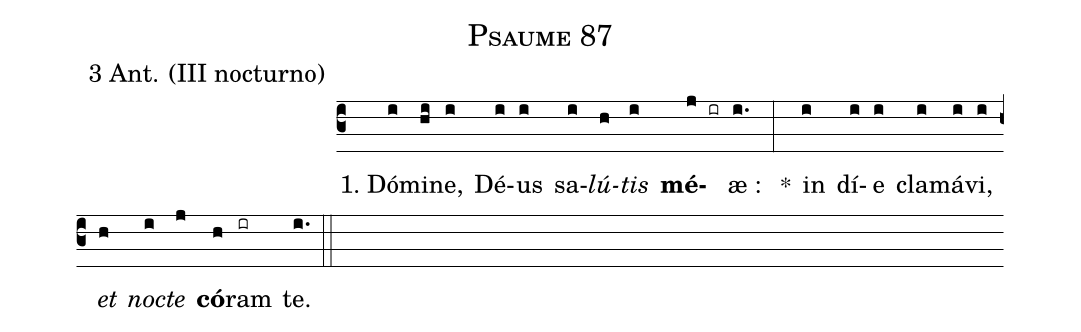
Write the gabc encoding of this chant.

name:Psaume 87;
office-part: 3 Ant. (III nocturno);
%%
(c3)
~1.~D{ó}(i)mi(hi)ne,(i) Dé(i)us(i) sa(i)<i>lú</i>(h)<i>tis</i>(i)
<b>mé</b>(j ir)æ~:(i.) ~*(:) in(i) dí(i)e(i) cla(i)má(i)vi,(i)
<i>et</i>(h) <i>noc</i>(i)<i>te</i>(j) <b>có</b>(h)ram(ir) te.(i.) (::)

% vim: se enc=utf8 fenc=utf8 digraph syn=gabc:
